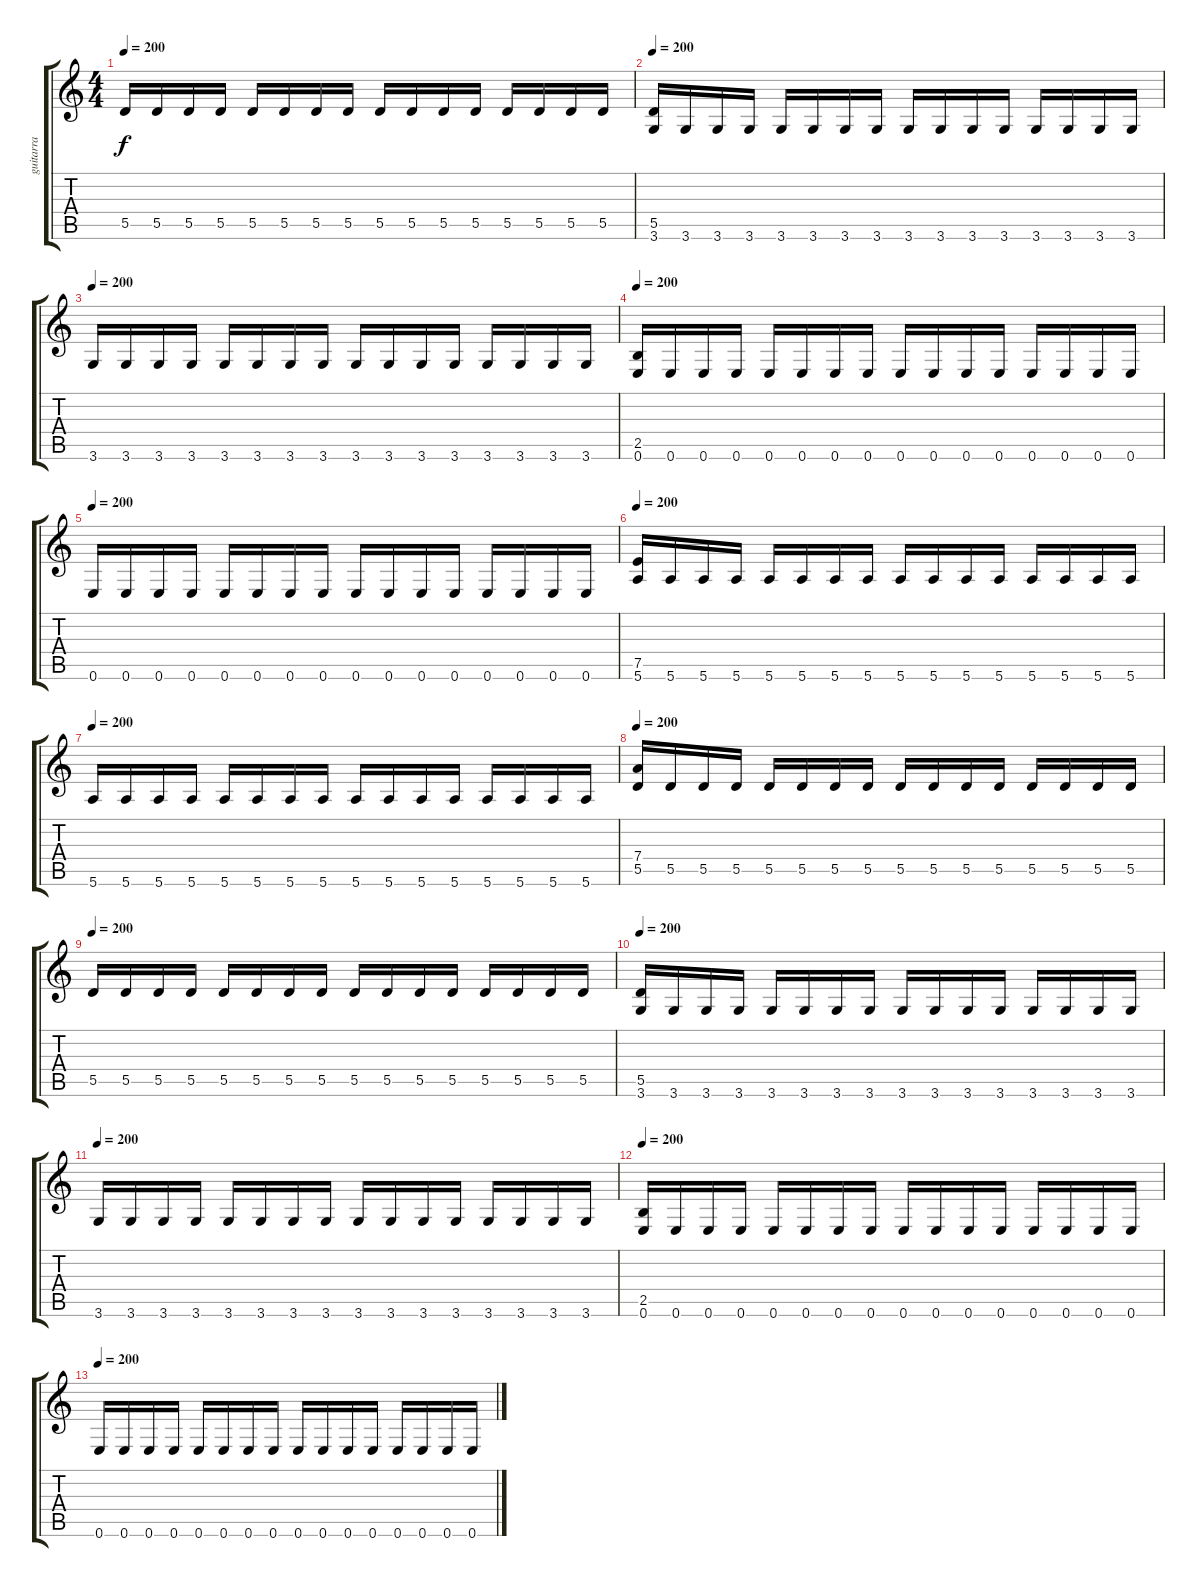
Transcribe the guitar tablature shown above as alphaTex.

\track ("guitarra" "guitarra") {instrument distortionguitar}
\staff {score tabs}
\tuning (E4 B3 G3 D3 A2 E2) {hide}
\ts (4 4)
\tempo 200
\clef g2
\ks c
5.5.16{dy f} 5.5.16 5.5.16 5.5.16 5.5.16 5.5.16 5.5.16 5.5.16 5.5.16 5.5.16 5.5.16 5.5.16 5.5.16 5.5.16 5.5.16 5.5.16 |
\tempo 200
(5.5 3.6).16 3.6.16 3.6.16 3.6.16 3.6.16 3.6.16 3.6.16 3.6.16 3.6.16 3.6.16 3.6.16 3.6.16 3.6.16 3.6.16 3.6.16 3.6.16 |
\tempo 200
3.6.16 3.6.16 3.6.16 3.6.16 3.6.16 3.6.16 3.6.16 3.6.16 3.6.16 3.6.16 3.6.16 3.6.16 3.6.16 3.6.16 3.6.16 3.6.16 |
\tempo 200
(2.5 0.6).16 0.6.16 0.6.16 0.6.16 0.6.16 0.6.16 0.6.16 0.6.16 0.6.16 0.6.16 0.6.16 0.6.16 0.6.16 0.6.16 0.6.16 0.6.16 |
\tempo 200
0.6.16 0.6.16 0.6.16 0.6.16 0.6.16 0.6.16 0.6.16 0.6.16 0.6.16 0.6.16 0.6.16 0.6.16 0.6.16 0.6.16 0.6.16 0.6.16 |
\tempo 200
(7.5 5.6).16 5.6.16 5.6.16 5.6.16 5.6.16 5.6.16 5.6.16 5.6.16 5.6.16 5.6.16 5.6.16 5.6.16 5.6.16 5.6.16 5.6.16 5.6.16 |
\tempo 200
5.6.16 5.6.16 5.6.16 5.6.16 5.6.16 5.6.16 5.6.16 5.6.16 5.6.16 5.6.16 5.6.16 5.6.16 5.6.16 5.6.16 5.6.16 5.6.16 |
\tempo 200
(7.4 5.5).16 5.5.16 5.5.16 5.5.16 5.5.16 5.5.16 5.5.16 5.5.16 5.5.16 5.5.16 5.5.16 5.5.16 5.5.16 5.5.16 5.5.16 5.5.16 |
\tempo 200
5.5.16 5.5.16 5.5.16 5.5.16 5.5.16 5.5.16 5.5.16 5.5.16 5.5.16 5.5.16 5.5.16 5.5.16 5.5.16 5.5.16 5.5.16 5.5.16 |
\tempo 200
(5.5 3.6).16 3.6.16 3.6.16 3.6.16 3.6.16 3.6.16 3.6.16 3.6.16 3.6.16 3.6.16 3.6.16 3.6.16 3.6.16 3.6.16 3.6.16 3.6.16 |
\tempo 200
3.6.16 3.6.16 3.6.16 3.6.16 3.6.16 3.6.16 3.6.16 3.6.16 3.6.16 3.6.16 3.6.16 3.6.16 3.6.16 3.6.16 3.6.16 3.6.16 |
\tempo 200
(2.5 0.6).16 0.6.16 0.6.16 0.6.16 0.6.16 0.6.16 0.6.16 0.6.16 0.6.16 0.6.16 0.6.16 0.6.16 0.6.16 0.6.16 0.6.16 0.6.16 |
\tempo 200
0.6.16 0.6.16 0.6.16 0.6.16 0.6.16 0.6.16 0.6.16 0.6.16 0.6.16 0.6.16 0.6.16 0.6.16 0.6.16 0.6.16 0.6.16 0.6.16
